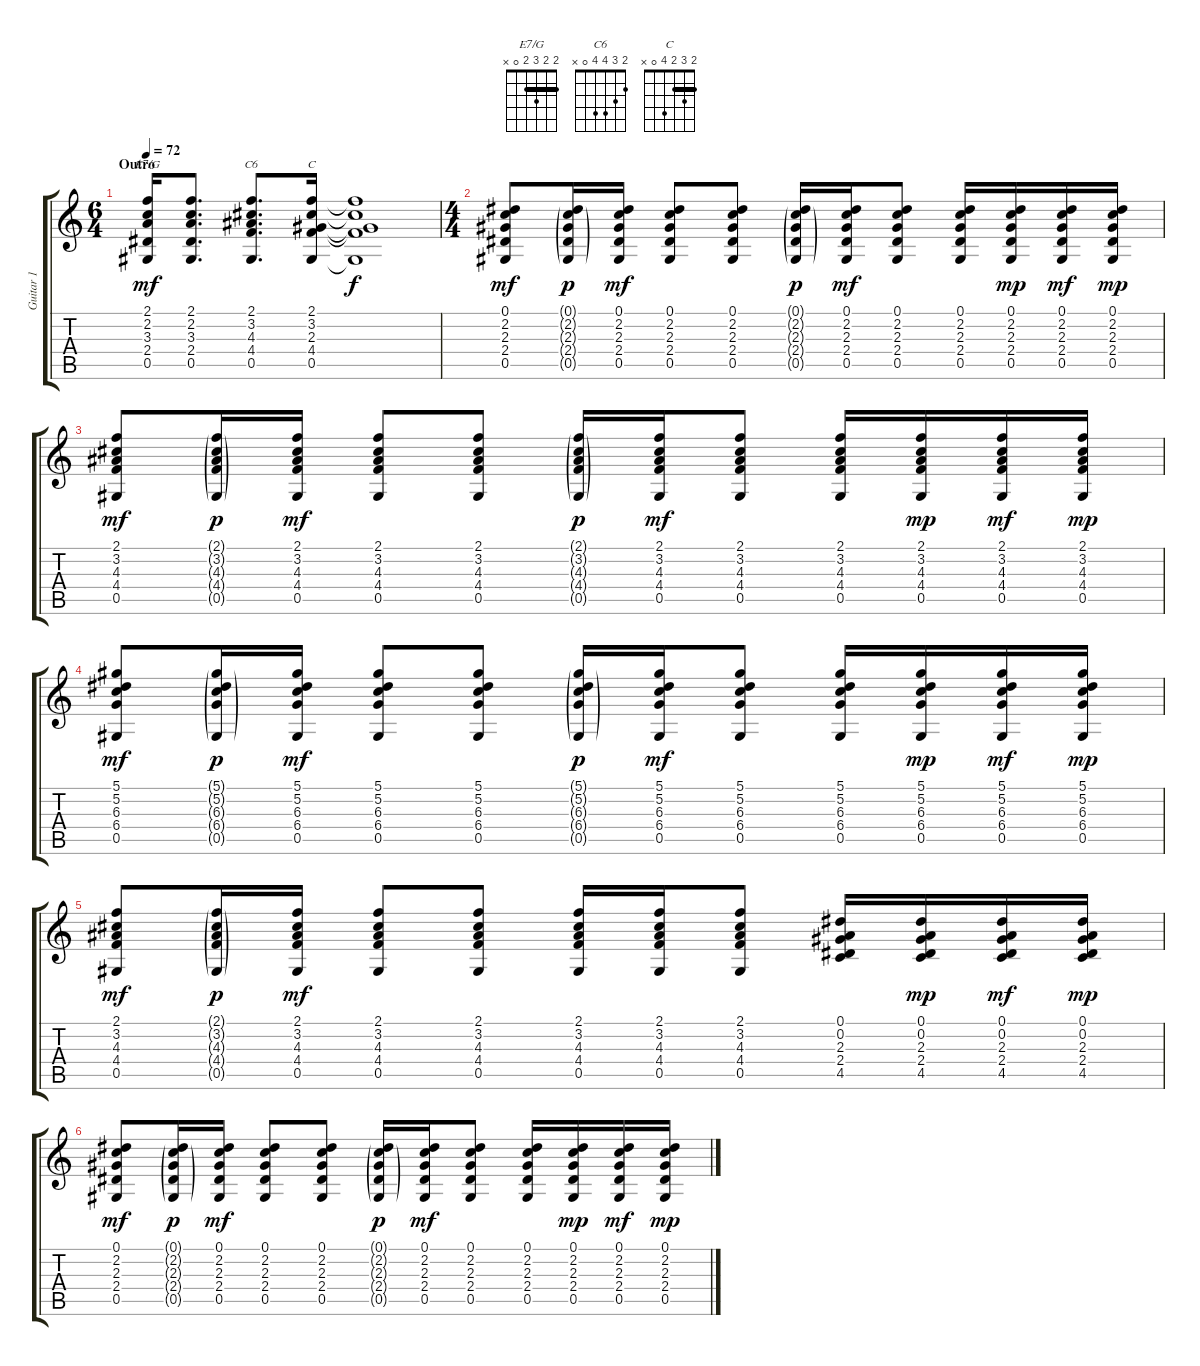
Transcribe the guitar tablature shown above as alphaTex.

\track ("Guitar 1" "Guitar 1") {instrument acousticguitarsteel}
\staff {score tabs}
\tuning (Eb4 Bb3 Gb3 Db3 Ab2 Eb2) {hide}
\chord ("E7/G" 2 2 3 2 0 x) {barre 2}
\chord ("C6" 2 3 4 4 0 x)
\chord ("C" 2 3 2 4 0 x) {barre 2}
\ts (6 4)
\section ("" "Outro")
\tempo 72
\clef g2
\ks c
(2.1 2.2 3.3 2.4 0.5).16{ch "E7/G" dy mf} (2.1 2.2 3.3 2.4 0.5).8{d} (2.1 3.2 4.3 4.4 0.5).8{d ch "C6"} (2.1 3.2 2.3 4.4 0.5).16{ch "C"} (2.1{t} 3.2{t} 2.3{t} 4.4{t} 0.5{t}).1{dy f} |
\ts (4 4)
(0.1 2.2 2.3 2.4 0.5).8{dy mf} (0.1{g} 2.2{g} 2.3{g} 2.4{g} 0.5{g}).16{dy p} (0.1 2.2 2.3 2.4 0.5).16{dy mf} (0.1 2.2 2.3 2.4 0.5).8 (0.1 2.2 2.3 2.4 0.5).8 (0.1{g} 2.2{g} 2.3{g} 2.4{g} 0.5{g}).16{dy p} (0.1 2.2 2.3 2.4 0.5).16{dy mf} (0.1 2.2 2.3 2.4 0.5).8 (0.1 2.2 2.3 2.4 0.5).16 (0.1 2.2 2.3 2.4 0.5).16{dy mp} (0.1 2.2 2.3 2.4 0.5).16{dy mf} (0.1 2.2 2.3 2.4 0.5).16{dy mp} |
(2.1 3.2 4.3 4.4 0.5).8{dy mf} (2.1{g} 3.2{g} 4.3{g} 4.4{g} 0.5{g}).16{dy p} (2.1 3.2 4.3 4.4 0.5).16{dy mf} (2.1 3.2 4.3 4.4 0.5).8 (2.1 3.2 4.3 4.4 0.5).8 (2.1{g} 3.2{g} 4.3{g} 4.4{g} 0.5{g}).16{dy p} (2.1 3.2 4.3 4.4 0.5).16{dy mf} (2.1 3.2 4.3 4.4 0.5).8 (2.1 3.2 4.3 4.4 0.5).16 (2.1 3.2 4.3 4.4 0.5).16{dy mp} (2.1 3.2 4.3 4.4 0.5).16{dy mf} (2.1 3.2 4.3 4.4 0.5).16{dy mp} |
(5.1 5.2 6.3 6.4 0.5).8{dy mf} (5.1{g} 5.2{g} 6.3{g} 6.4{g} 0.5{g}).16{dy p} (5.1 5.2 6.3 6.4 0.5).16{dy mf} (5.1 5.2 6.3 6.4 0.5).8 (5.1 5.2 6.3 6.4 0.5).8 (5.1{g} 5.2{g} 6.3{g} 6.4{g} 0.5{g}).16{dy p} (5.1 5.2 6.3 6.4 0.5).16{dy mf} (5.1 5.2 6.3 6.4 0.5).8 (5.1 5.2 6.3 6.4 0.5).16 (5.1 5.2 6.3 6.4 0.5).16{dy mp} (5.1 5.2 6.3 6.4 0.5).16{dy mf} (5.1 5.2 6.3 6.4 0.5).16{dy mp} |
(2.1 3.2 4.3 4.4 0.5).8{dy mf} (2.1{g} 3.2{g} 4.3{g} 4.4{g} 0.5{g}).16{dy p} (2.1 3.2 4.3 4.4 0.5).16{dy mf} (2.1 3.2 4.3 4.4 0.5).8 (2.1 3.2 4.3 4.4 0.5).8 (2.1 3.2 4.3 4.4 0.5).16 (2.1 3.2 4.3 4.4 0.5).16 (2.1 3.2 4.3 4.4 0.5).8 (0.1 0.2 2.3 2.4 4.5).16 (0.1 0.2 2.3 2.4 4.5).16{dy mp} (0.1 0.2 2.3 2.4 4.5).16{dy mf} (0.1 0.2 2.3 2.4 4.5).16{dy mp} |
(0.1 2.2 2.3 2.4 0.5).8{dy mf} (0.1{g} 2.2{g} 2.3{g} 2.4{g} 0.5{g}).16{dy p} (0.1 2.2 2.3 2.4 0.5).16{dy mf} (0.1 2.2 2.3 2.4 0.5).8 (0.1 2.2 2.3 2.4 0.5).8 (0.1{g} 2.2{g} 2.3{g} 2.4{g} 0.5{g}).16{dy p} (0.1 2.2 2.3 2.4 0.5).16{dy mf} (0.1 2.2 2.3 2.4 0.5).8 (0.1 2.2 2.3 2.4 0.5).16 (0.1 2.2 2.3 2.4 0.5).16{dy mp} (0.1 2.2 2.3 2.4 0.5).16{dy mf} (0.1 2.2 2.3 2.4 0.5).16{dy mp}
